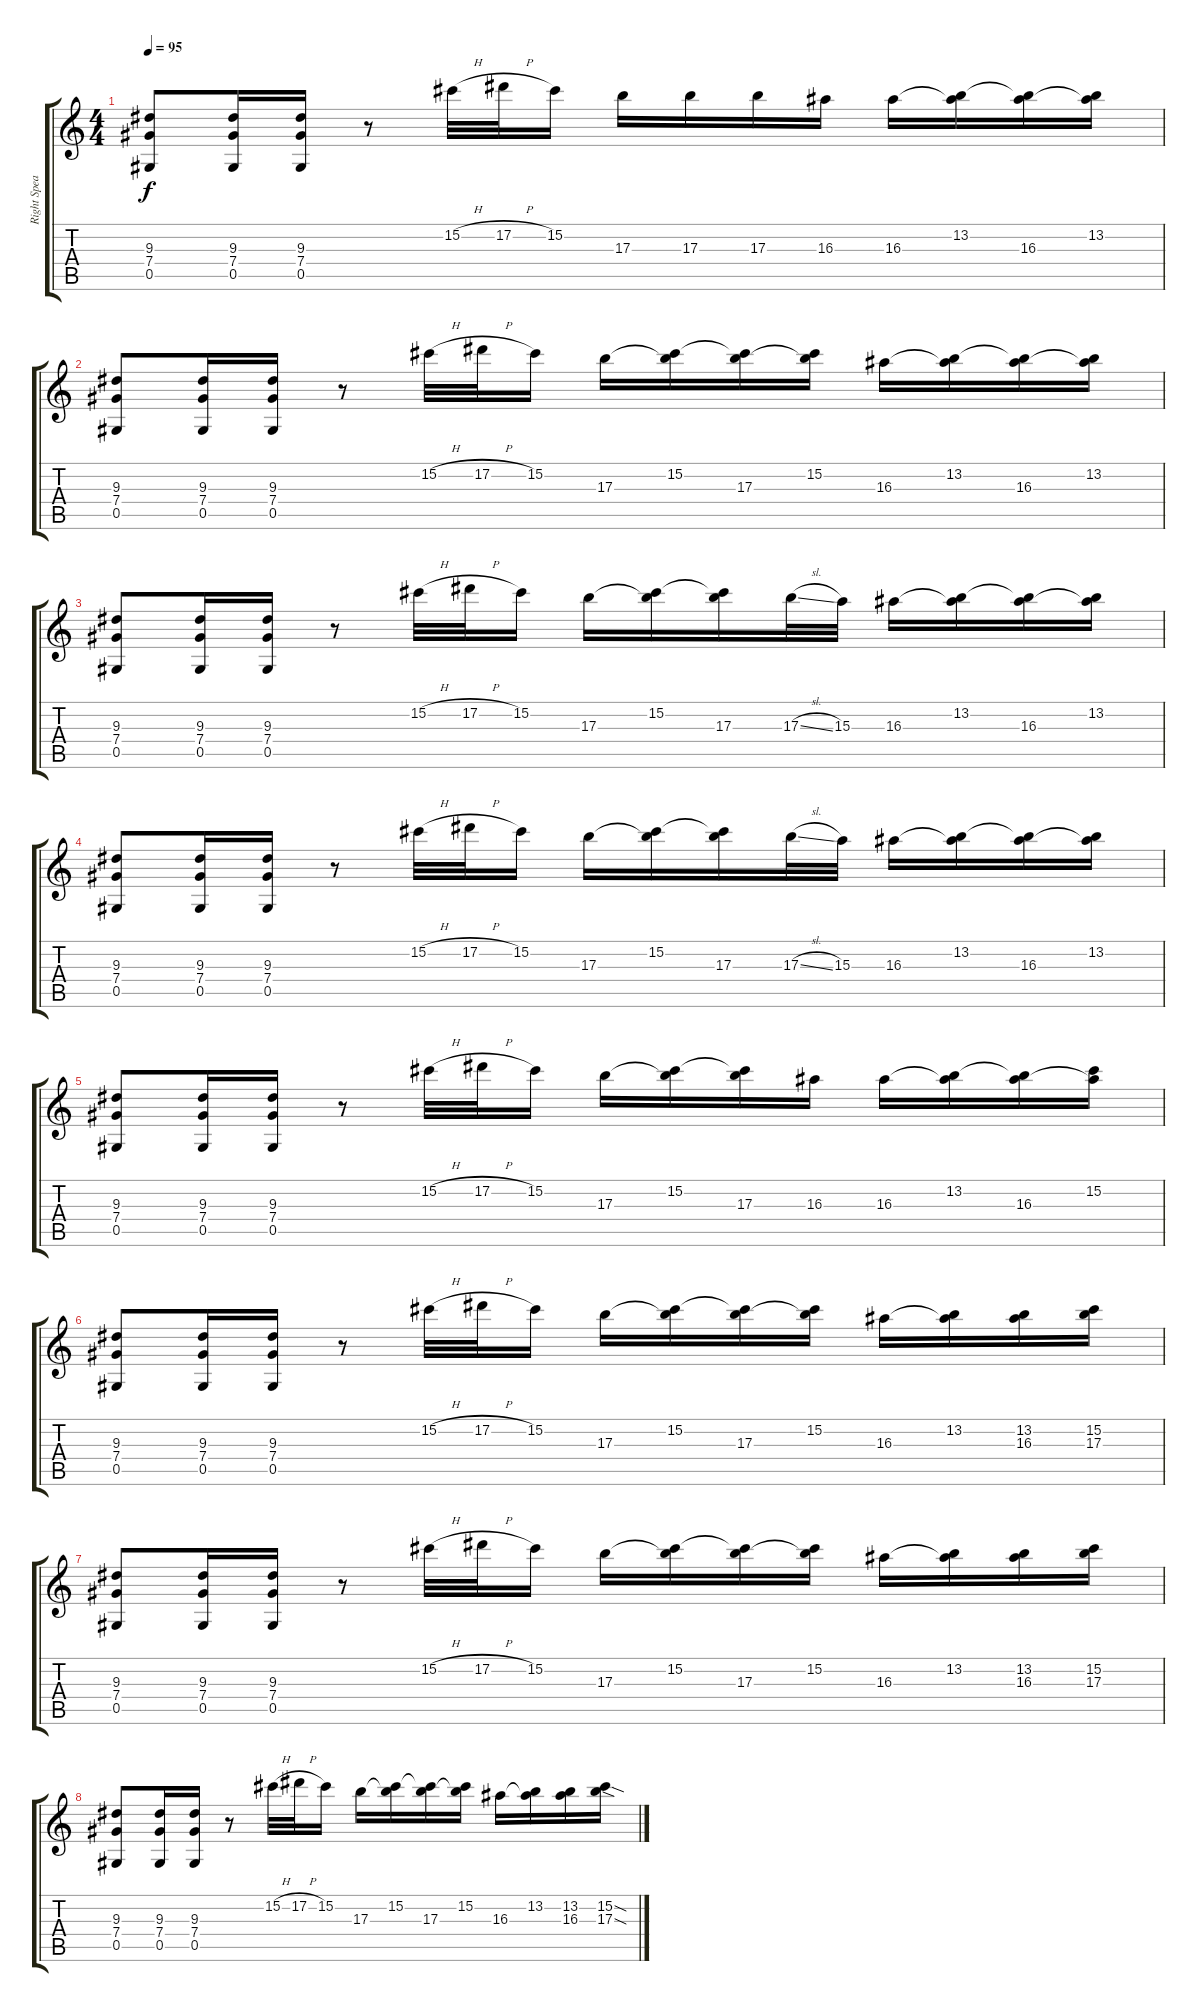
\track ("Right Speaker 1" "Right Spea") {instrument distortionguitar}
\staff {score tabs}
\tuning (Eb4 Bb3 Gb3 Db3 Ab2 Eb2) {hide}
\ts (4 4)
\tempo 95
\clef g2
\ks c
(9.3 7.4 0.5).8{dy f} (9.3 7.4 0.5).16 (9.3 7.4 0.5).16 r.8 15.2{h}.32 17.2{h}.32 15.2.16 17.3.16 17.3.16 17.3.16 16.3.16 16.3.16 (13.2 16.3{t}).16 (13.2{t} 16.3).16 (13.2 16.3{t}).16 |
(9.3 7.4 0.5).8 (9.3 7.4 0.5).16 (9.3 7.4 0.5).16 r.8 15.2{h}.32 17.2{h}.32 15.2.16 17.3.16 (15.2 17.3{t}).16 (15.2{t} 17.3).16 (15.2 17.3{t}).16 16.3.16 (13.2 16.3{t}).16 (13.2{t} 16.3).16 (13.2 16.3{t}).16 |
(9.3 7.4 0.5).8 (9.3 7.4 0.5).16 (9.3 7.4 0.5).16 r.8 15.2{h}.32 17.2{h}.32 15.2.16 17.3.16 (15.2 17.3{t}).16 (15.2{t} 17.3).16 17.3{sl}.32 15.3.32 16.3.16 (13.2 16.3{t}).16 (13.2{t} 16.3).16 (13.2 16.3{t}).16 |
(9.3 7.4 0.5).8 (9.3 7.4 0.5).16 (9.3 7.4 0.5).16 r.8 15.2{h}.32 17.2{h}.32 15.2.16 17.3.16 (15.2 17.3{t}).16 (15.2{t} 17.3).16 17.3{sl}.32 15.3.32 16.3.16 (13.2 16.3{t}).16 (13.2{t} 16.3).16 (13.2 16.3{t}).16 |
(9.3 7.4 0.5).8 (9.3 7.4 0.5).16 (9.3 7.4 0.5).16 r.8 15.2{h}.32 17.2{h}.32 15.2.16 17.3.16 (15.2 17.3{t}).16 (15.2{t} 17.3).16 16.3.16 16.3.16 (13.2 16.3{t}).16 (13.2{t} 16.3).16 (15.2 16.3{t}).16 |
(9.3 7.4 0.5).8 (9.3 7.4 0.5).16 (9.3 7.4 0.5).16 r.8 15.2{h}.32 17.2{h}.32 15.2.16 17.3.16 (15.2 17.3{t}).16 (15.2{t} 17.3).16 (15.2 17.3{t}).16 16.3.16 (13.2 16.3{t}).16 (13.2 16.3).16 (15.2 17.3).16 |
(9.3 7.4 0.5).8 (9.3 7.4 0.5).16 (9.3 7.4 0.5).16 r.8 15.2{h}.32 17.2{h}.32 15.2.16 17.3.16 (15.2 17.3{t}).16 (15.2{t} 17.3).16 (15.2 17.3{t}).16 16.3.16 (13.2 16.3{t}).16 (13.2 16.3).16 (15.2 17.3).16 |
(9.3 7.4 0.5).8 (9.3 7.4 0.5).16 (9.3 7.4 0.5).16 r.8 15.2{h}.32 17.2{h}.32 15.2.16 17.3.16 (15.2 17.3{t}).16 (15.2{t} 17.3).16 (15.2 17.3{t}).16 16.3.16 (13.2 16.3{t}).16 (13.2 16.3).16 (15.2{sod} 17.3{sod}).16
